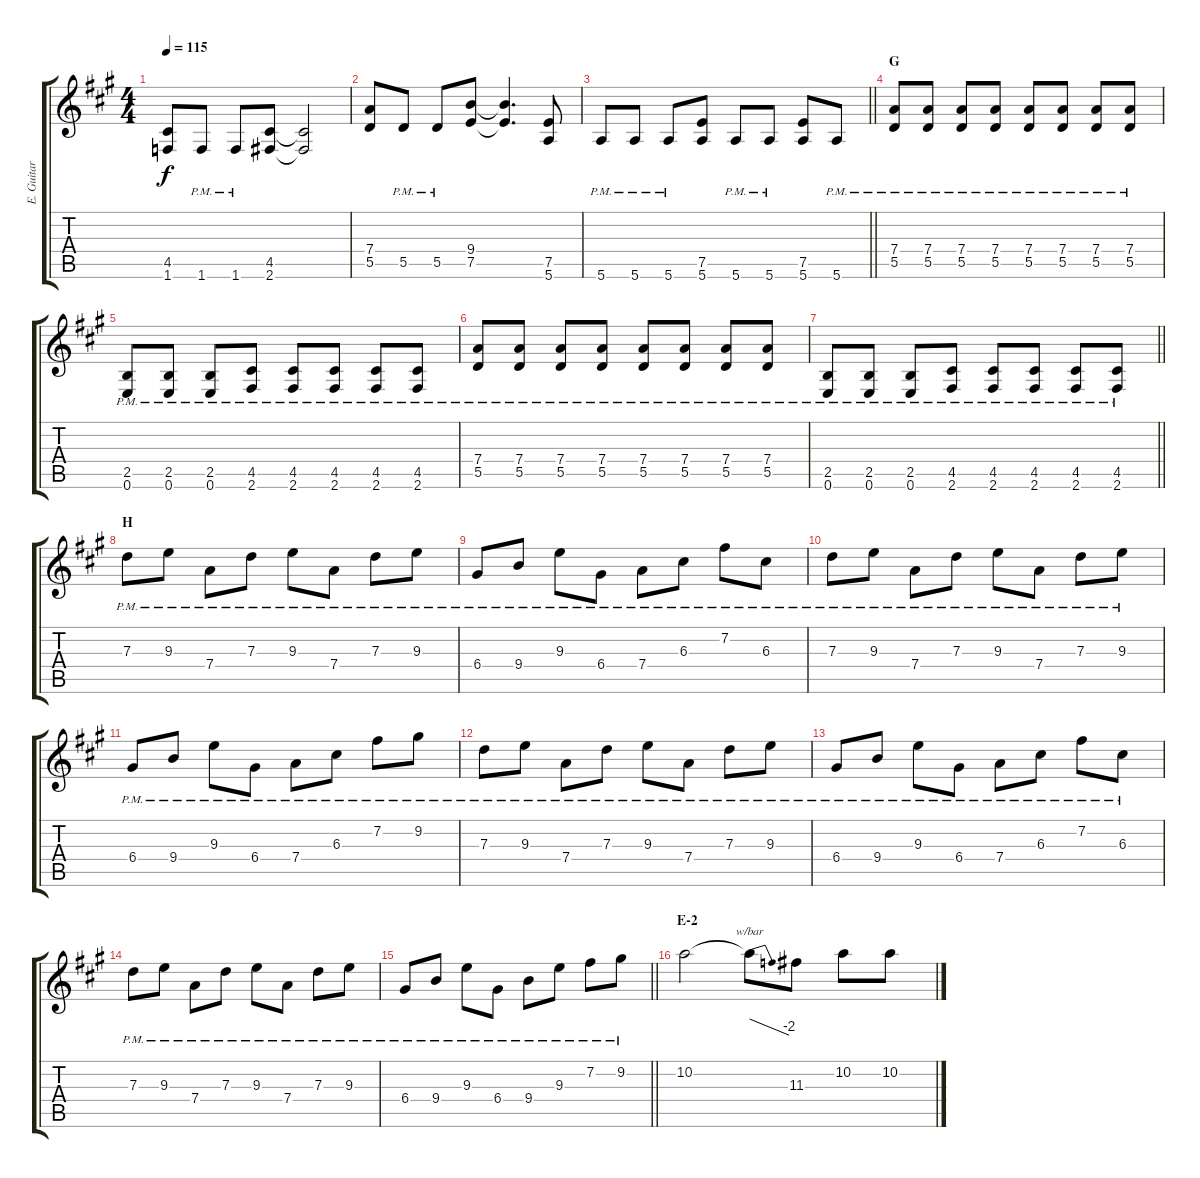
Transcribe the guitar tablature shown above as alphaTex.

\track ("E. Guitar II" "E. Guitar ") {instrument overdrivenguitar}
\staff {score tabs}
\tuning (E4 B3 G3 D3 A2 E2) {hide}
\ts (4 4)
\tempo 115
\clef g2
\ks a
(4.5 1.6).8{dy f} 1.6{pm}.8 1.6{pm}.8 (4.5 2.6).8 (4.5{t} 2.6{t}).2 |
(7.4 5.5).8 5.5{pm}.8 5.5{pm}.8 (9.4 7.5).8 (9.4{t} 7.5{t}).4{d} (7.5 5.6).8 |
\barLineRight lightlight
5.6{pm}.8 5.6{pm}.8 5.6{pm}.8 (7.5 5.6).8 5.6{pm}.8 5.6{pm}.8 (7.5 5.6).8 5.6{pm}.8 |
\section ("" "G")
(7.4{pm} 5.5{pm}).8 (7.4{pm} 5.5{pm}).8 (7.4{pm} 5.5{pm}).8 (7.4{pm} 5.5{pm}).8 (7.4{pm} 5.5{pm}).8 (7.4{pm} 5.5{pm}).8 (7.4{pm} 5.5{pm}).8 (7.4{pm} 5.5{pm}).8 |
(2.5{pm} 0.6{pm}).8 (2.5{pm} 0.6{pm}).8 (2.5{pm} 0.6{pm}).8 (4.5{pm} 2.6{pm}).8 (4.5{pm} 2.6{pm}).8 (4.5{pm} 2.6{pm}).8 (4.5{pm} 2.6{pm}).8 (4.5{pm} 2.6{pm}).8 |
(7.4{pm} 5.5{pm}).8 (7.4{pm} 5.5{pm}).8 (7.4{pm} 5.5{pm}).8 (7.4{pm} 5.5{pm}).8 (7.4{pm} 5.5{pm}).8 (7.4{pm} 5.5{pm}).8 (7.4{pm} 5.5{pm}).8 (7.4{pm} 5.5{pm}).8 |
\barLineRight lightlight
(2.5{pm} 0.6{pm}).8 (2.5{pm} 0.6{pm}).8 (2.5{pm} 0.6{pm}).8 (4.5{pm} 2.6{pm}).8 (4.5{pm} 2.6{pm}).8 (4.5{pm} 2.6{pm}).8 (4.5{pm} 2.6{pm}).8 (4.5{pm} 2.6{pm}).8 |
\section ("" "H")
7.3{pm}.8 9.3{pm}.8 7.4{pm}.8 7.3{pm}.8 9.3{pm}.8 7.4{pm}.8 7.3{pm}.8 9.3{pm}.8 |
6.4{pm}.8 9.4{pm}.8 9.3{pm}.8 6.4{pm}.8 7.4{pm}.8 6.3{pm}.8 7.2{pm}.8 6.3{pm}.8 |
7.3{pm}.8 9.3{pm}.8 7.4{pm}.8 7.3{pm}.8 9.3{pm}.8 7.4{pm}.8 7.3{pm}.8 9.3{pm}.8 |
6.4{pm}.8 9.4{pm}.8 9.3{pm}.8 6.4{pm}.8 7.4{pm}.8 6.3{pm}.8 7.2{pm}.8 9.2{pm}.8 |
7.3{pm}.8 9.3{pm}.8 7.4{pm}.8 7.3{pm}.8 9.3{pm}.8 7.4{pm}.8 7.3{pm}.8 9.3{pm}.8 |
6.4{pm}.8 9.4{pm}.8 9.3{pm}.8 6.4{pm}.8 7.4{pm}.8 6.3{pm}.8 7.2{pm}.8 6.3{pm}.8 |
7.3{pm}.8 9.3{pm}.8 7.4{pm}.8 7.3{pm}.8 9.3{pm}.8 7.4{pm}.8 7.3{pm}.8 9.3{pm}.8 |
\barLineRight lightlight
6.4{pm}.8 9.4{pm}.8 9.3{pm}.8 6.4{pm}.8 9.4{pm}.8 9.3{pm}.8 7.2{pm}.8 9.2{pm}.8 |
\section ("" "E-2")
10.2.2 10.2{t}.8{tbe (dive default 0 0 60 -8)} 11.3.8 10.2.8 10.2.8
